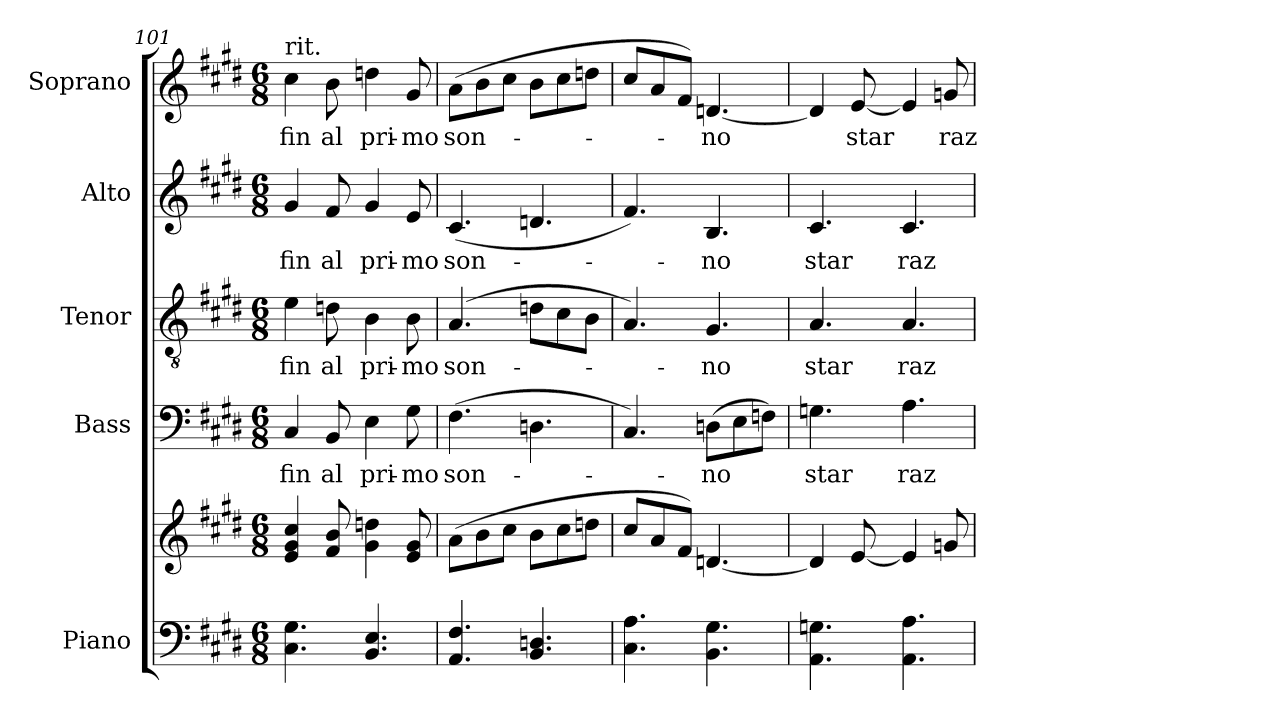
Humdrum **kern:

**kern	**kern	**kern	**text	**kern	**text	**kern	**text	**kern	**text
*part5	*part5	*part4	*part4	*part3	*part3	*part2	*part2	*part1	*part1
*staff6	*staff5	*staff4	*staff4	*staff3	*staff3	*staff2	*staff2	*staff1	*staff1
*I"Piano	*	*I"Bass	*	*I"Tenor	*	*I"Alto	*	*I"Soprano	*
*I'Pno.	*	*I'B.	*	*I'T.	*	*I'A.	*	*I'S.	*
*clefF4	*clefG2	*clefF4	*	*clefGv2	*	*clefG2	*	*clefG2	*
*	*	*	*	*ITrd7c12	*	*	*	*	*
*k[f#c#g#d#]	*k[f#c#g#d#]	*k[f#c#g#d#]	*	*k[f#c#g#d#]	*	*k[f#c#g#d#]	*	*k[f#c#g#d#]	*
*E:	*E:	*E:	*	*E:	*	*E:	*	*E:	*
*M6/8	*M6/8	*M6/8	*	*M6/8	*	*M6/8	*	*M6/8	*
=101	=101	=101	=101	=101	=101	=101	=101	=101	=101
!	!	!	!LO:LY:b:color=#000000	!	!	!	!	!	!
!	!	!	!	!	!LO:LY:b:color=#000000	!	!	!	!
!	!	!	!	!	!	!	!LO:LY:b:color=#000000	!	!
!	!	!	!	!	!	!	!	!LO:TX:t=rit.	!
!	!	!	!	!	!	!	!	!	!LO:LY:b:color=#000000
4.C#i\ 4.G#i	4ei/ 4g#i 4cc#i	4C#i/	fin	4Ei\	fin	4g#i/	fin	4cc#i\	fin
!	!	!	!LO:LY:b:color=#000000	!	!	!	!	!	!
!	!	!	!	!	!LO:LY:b:color=#000000	!	!	!	!
!	!	!	!	!	!	!	!LO:LY:b:color=#000000	!	!
!	!	!	!	!	!	!	!	!	!LO:LY:b:color=#000000
.	8f#i/ 8bi	8BBi/	al	8Dni\	al	8f#i/	al	8bi\	al
!	!	!	!LO:LY:b:color=#000000	!	!	!	!	!	!
!	!	!	!	!	!LO:LY:b:color=#000000	!	!	!	!
!	!	!	!	!	!	!	!LO:LY:b:color=#000000	!	!
!	!	!	!	!	!	!	!	!	!LO:LY:b:color=#000000
4.BBi/ 4.Ei	4g#i\ 4ddni	4Ei\	pri-	4BBi\	pri-	4g#i/	pri-	4ddni\	pri-
!	!	!	!LO:LY:b:color=#000000	!	!	!	!	!	!
!	!	!	!	!	!LO:LY:b:color=#000000	!	!	!	!
!	!	!	!	!	!	!	!LO:LY:b:color=#000000	!	!
!	!	!	!	!	!	!	!	!	!LO:LY:b:color=#000000
.	8ei/ 8g#i	8G#i\	-mo	8BBi\	-mo	8ei/	-mo	8g#i/	-mo
=102	=102	=102	=102	=102	=102	=102	=102	=102	=102
!	!	!	!LO:LY:b:color=#000000	!	!	!	!	!	!
!	!	!	!	!	!LO:LY:b:color=#000000	!	!	!	!
!	!	!	!	!	!	!	!LO:LY:b:color=#000000	!	!
!	!	!	!	!	!	!	!	!	!LO:LY:b:color=#000000
4.AAi/ 4.F#i	(8ai\L	(4.F#i\	son-	(4.AAi/	son-	(4.c#i/	son-	(8ai\L	son-
.	8bi\	.	.	.	.	.	.	8bi\	.
.	8cc#i\J	.	.	.	.	.	.	8cc#i\J	.
4.BBi/ 4.Dni	8bi\L	4.Dni\	.	8Dni\L	.	4.dni/	.	8bi\L	.
.	8cc#i\	.	.	8C#i\	.	.	.	8cc#i\	.
.	8ddni\J	.	.	8BBi\J	.	.	.	8ddni\J	.
=103	=103	=103	=103	=103	=103	=103	=103	=103	=103
4.C#i\ 4.Ai	8cc#i/L	4.C#i/)	.	4.AAi/)	.	4.f#i/)	.	8cc#i/L	.
.	8ai/	.	.	.	.	.	.	8ai/	.
.	8f#i/J)	.	.	.	.	.	.	8f#i/J)	.
!	!	!	!LO:LY:b:color=#000000	!	!	!	!	!	!
!	!	!	!	!	!LO:LY:b:color=#000000	!	!	!	!
!	!	!	!	!	!	!	!LO:LY:b:color=#000000	!	!
!	!	!	!	!	!	!	!	!	!LO:LY:b:color=#000000
4.BBi\ 4.G#i	[<4.dni/	(8Dni\L	-no	4.GG#i/	-no	4.Bi/	-no	[<4.dni/	-no
.	.	8Ei\	.	.	.	.	.	.	.
.	.	8Fni\J)	.	.	.	.	.	.	.
!!LO:PB:g=z
=104	=104	=104	=104	=104	=104	=104	=104	=104	=104
!	!	!	!LO:LY:b:color=#000000	!	!	!	!	!	!
!	!	!	!	!	!LO:LY:b:color=#000000	!	!	!	!
!	!	!	!	!	!	!	!LO:LY:b:color=#000000	!	!
4.AAi\ 4.Gni	4di/]	4.Gni\	star	4.AAi/	star	4.c#i/	star	4di/]	.
!	!	!	!	!	!	!	!	!	!LO:LY:b:color=#000000
.	[<8ei/	.	.	.	.	.	.	[<8ei/	star
!	!	!	!LO:LY:b:color=#000000	!	!	!	!	!	!
!	!	!	!	!	!LO:LY:b:color=#000000	!	!	!	!
!	!	!	!	!	!	!	!LO:LY:b:color=#000000	!	!
4.AAi\ 4.Ai	4ei/]	4.Ai\	raz-	4.AAi/	raz-	4.c#i/	raz-	4ei/]	.
!	!	!	!	!	!	!	!	!	!LO:LY:b:color=#000000
.	8gni/	.	.	.	.	.	.	8gni/	raz-
=	=	=	=	=	=	=	=	=	=
*-	*-	*-	*-	*-	*-	*-	*-	*-	*-
